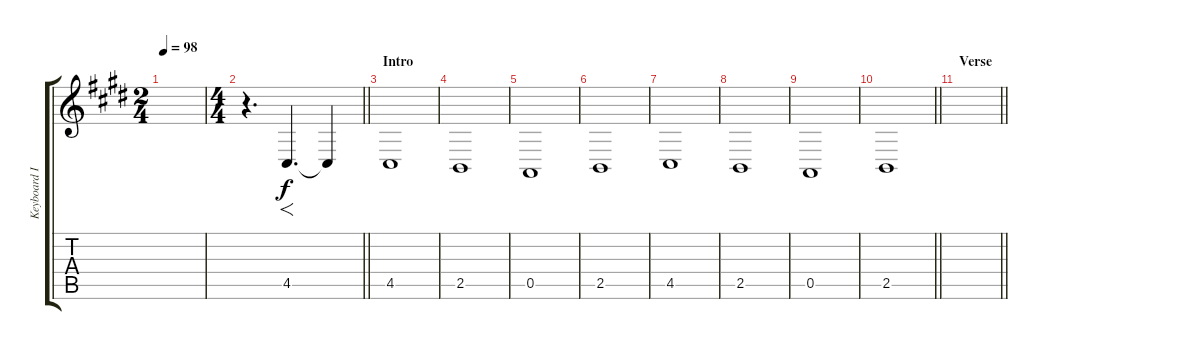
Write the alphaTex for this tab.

\track ("Keyboard III" "Keyboard I") {instrument stringensemble1}
\staff {score tabs}
\tuning (E4 B3 G3 D3 A2 E2) {hide}
\ts (2 4)
\tempo 98
\clef g2
\ks e
|
\ts (4 4)
\barLineRight lightlight
r.4{d} 4.5.4{f d} 4.5{t}.4 |
\section ("" "Intro")
4.5.1 |
2.5.1 |
0.5.1 |
2.5.1 |
4.5.1 |
2.5.1 |
0.5.1 |
\barLineRight lightlight
2.5.1 |
\section ("" "Verse")
\barLineRight lightlight
